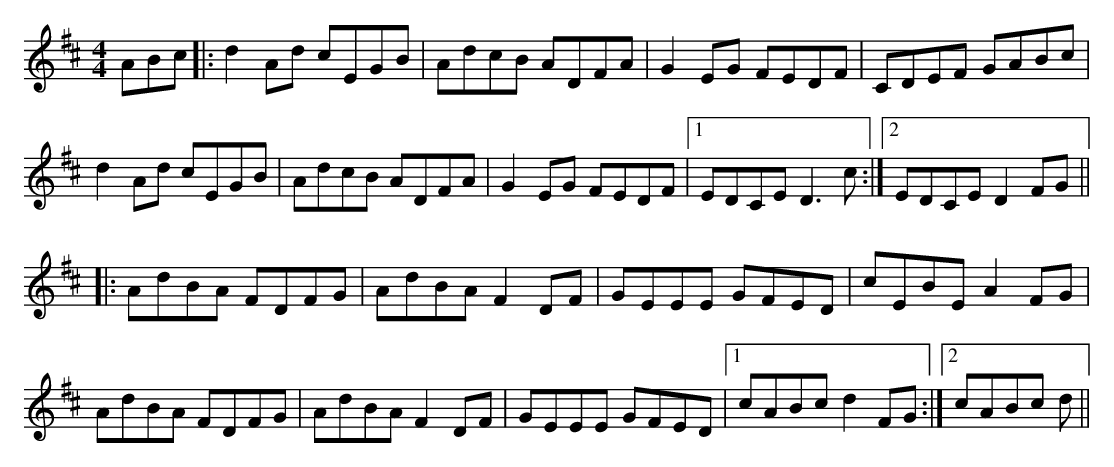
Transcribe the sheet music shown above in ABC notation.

X:1
M:4/4
K:D
ABc|:d2 Ad cEGB|AdcB ADFA|G2 EG FEDF|CDEF GABc|
d2 Ad cEGB|AdcB ADFA|G2 EG FEDF|1 EDCE D3c:|2 EDCE D2FG||
|:AdBA FDFG|AdBA F2 DF|GEEE GFED|cEBE A2 FG|
AdBA FDFG|AdBA F2 DF|GEEE GFED|1 cABcd2FG:|2 cABc d||
